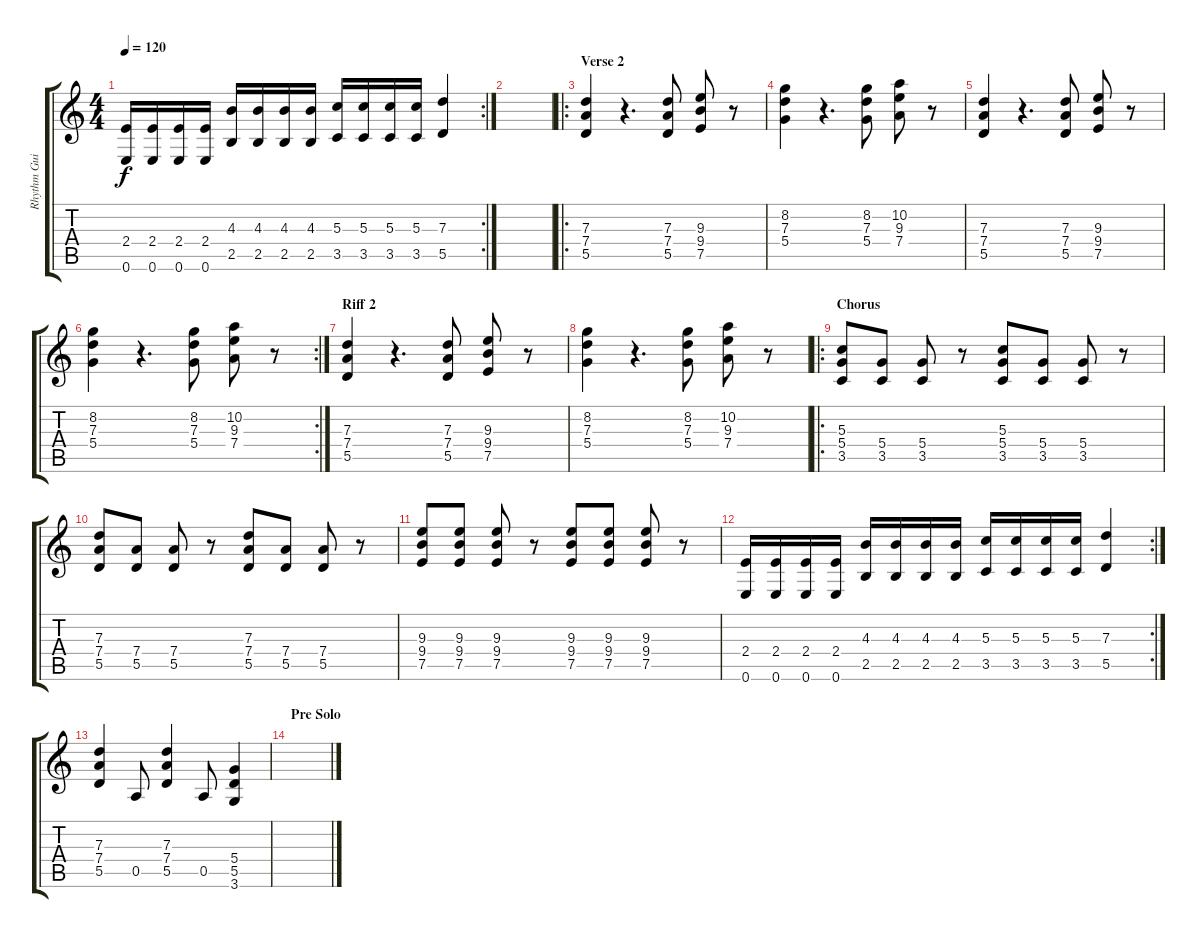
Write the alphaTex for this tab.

\track ("Rhythm Guitar" "Rhythm Gui") {instrument distortionguitar}
\staff {score tabs}
\tuning (E4 B3 G3 D3 A2 E2) {hide}
\rc 2
\ts (4 4)
\tempo 120
\clef g2
\ks c
(2.4 0.6).16{dy f} (2.4 0.6).16 (2.4 0.6).16 (2.4 0.6).16 (4.3 2.5).16 (4.3 2.5).16 (4.3 2.5).16 (4.3 2.5).16 (5.3 3.5).16 (5.3 3.5).16 (5.3 3.5).16 (5.3 3.5).16 (7.3 5.5).4 |
|
\ro
\section ("" "Verse 2")
(7.3 7.4 5.5).4 r.4{d} (7.3 7.4 5.5).8 (9.3 9.4 7.5).8 r.8 |
(8.2 7.3 5.4).4 r.4{d} (8.2 7.3 5.4).8 (10.2 9.3 7.4).8 r.8 |
(7.3 7.4 5.5).4 r.4{d} (7.3 7.4 5.5).8 (9.3 9.4 7.5).8 r.8 |
\rc 2
(8.2 7.3 5.4).4 r.4{d} (8.2 7.3 5.4).8 (10.2 9.3 7.4).8 r.8 |
\section ("" "Riff 2")
(7.3 7.4 5.5).4 r.4{d} (7.3 7.4 5.5).8 (9.3 9.4 7.5).8 r.8 |
(8.2 7.3 5.4).4 r.4{d} (8.2 7.3 5.4).8 (10.2 9.3 7.4).8 r.8 |
\ro
\section ("" "Chorus")
(5.3 5.4 3.5).8 (5.4 3.5).8 (5.4 3.5).8 r.8 (5.3 5.4 3.5).8 (5.4 3.5).8 (5.4 3.5).8 r.8 |
(7.3 7.4 5.5).8 (7.4 5.5).8 (7.4 5.5).8 r.8 (7.3 7.4 5.5).8 (7.4 5.5).8 (7.4 5.5).8 r.8 |
(9.3 9.4 7.5).8 (9.3 9.4 7.5).8 (9.3 9.4 7.5).8 r.8 (9.3 9.4 7.5).8 (9.3 9.4 7.5).8 (9.3 9.4 7.5).8 r.8 |
\rc 2
(2.4 0.6).16 (2.4 0.6).16 (2.4 0.6).16 (2.4 0.6).16 (4.3 2.5).16 (4.3 2.5).16 (4.3 2.5).16 (4.3 2.5).16 (5.3 3.5).16 (5.3 3.5).16 (5.3 3.5).16 (5.3 3.5).16 (7.3 5.5).4 |
(7.3 7.4 5.5).4 0.5.8 (7.3 7.4 5.5).4 0.5.8 (5.4 5.5 3.6).4 |
\section ("" "Pre Solo")
